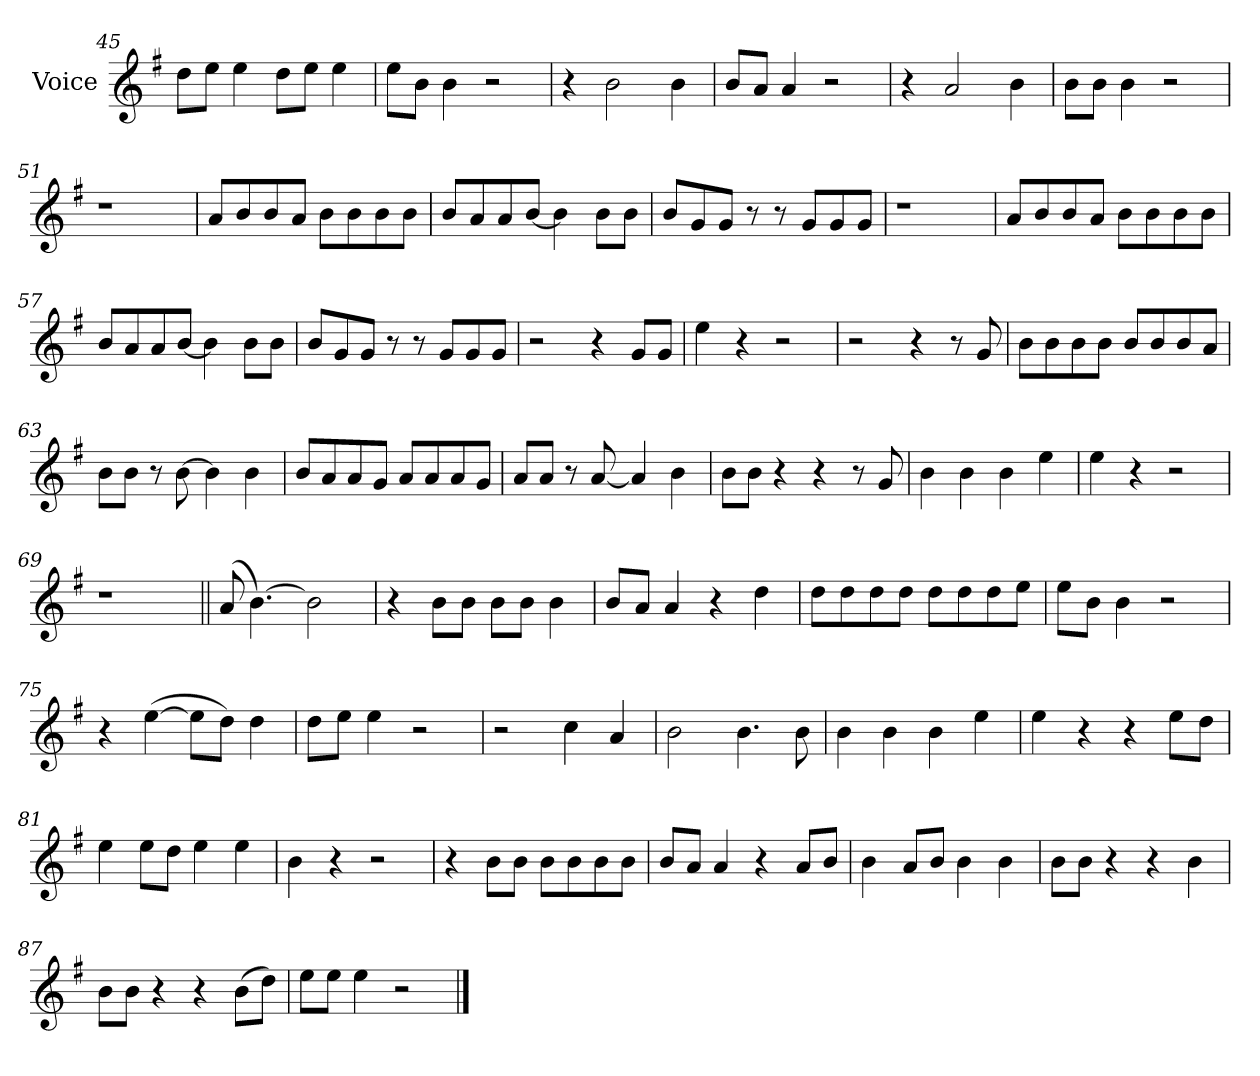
**kern
*part1
*staff1
*I"Voice
*I'Vc.
*clefG2
*k[f#]
=45
8ddL
8eeJ
4ee
8ddL
8eeJ
4ee
=46
8eeL
8bJ
4b
2r
=47
4r
2b
4b
=48
8bL
8aJ
4a
2r
=49
4r
2a
4b
=50
8bL
8bJ
4b
2r
=51
1r
=52
8aL
8b
8b
8aJ
8bL
8b
8b
8bJ
=53
8bL
8a
8a
[8bJ
4b]
8bL
8bJ
=54
8bL
8g
8gJ
8r
8r
8gL
8g
8gJ
=55
1r
=56
8aL
8b
8b
8aJ
8bL
8b
8b
8bJ
=57
8bL
8a
8a
[8bJ
4b]
8bL
8bJ
=58
8bL
8g
8gJ
8r
8r
8gL
8g
8gJ
=59
2r
4r
8gL
8gJ
=60
4ee
4r
2r
=61
2r
4r
8r
8g
=62
8bL
8b
8b
8bJ
8bL
8b
8b
8aJ
=63
8bL
8bJ
8r
[8b
4b]
4b
=64
8bL
8a
8a
8gJ
8aL
8a
8a
8gJ
=65
8aL
8aJ
8r
[8a
4a]
4b
=66
8bL
8bJ
4r
4r
8r
8g
=67
4b
4b
4b
4ee
=68
4ee
4r
2r
=69
1r
=70||
(>8a
[4.b)
2b]
=71
4r
8bL
8bJ
8bL
8bJ
4b
=72
8bL
8aJ
4a
4r
4dd
=73
8ddL
8dd
8dd
8ddJ
8ddL
8dd
8dd
8eeJ
=74
8eeL
8bJ
4b
2r
=75
4r
(>[4ee
8eeL]
8ddJ)
4dd
=76
8ddL
8eeJ
4ee
2r
=77
2r
4cc
4a
=78
2b
4.b
8b
=79
4b
4b
4b
4ee
=80
4ee
4r
4r
8eeL
8ddJ
=81
4ee
8eeL
8ddJ
4ee
4ee
=82
4b
4r
2r
=83
4r
8bL
8bJ
8bL
8b
8b
8bJ
=84
8bL
8aJ
4a
4r
8aL
8bJ
=85
4b
8aL
8bJ
4b
4b
=86
8bL
8bJ
4r
4r
4b
=87
8bL
8bJ
4r
4r
(>8bL
8ddJ)
=88
8eeL
8eeJ
4ee
2r
==
*-
